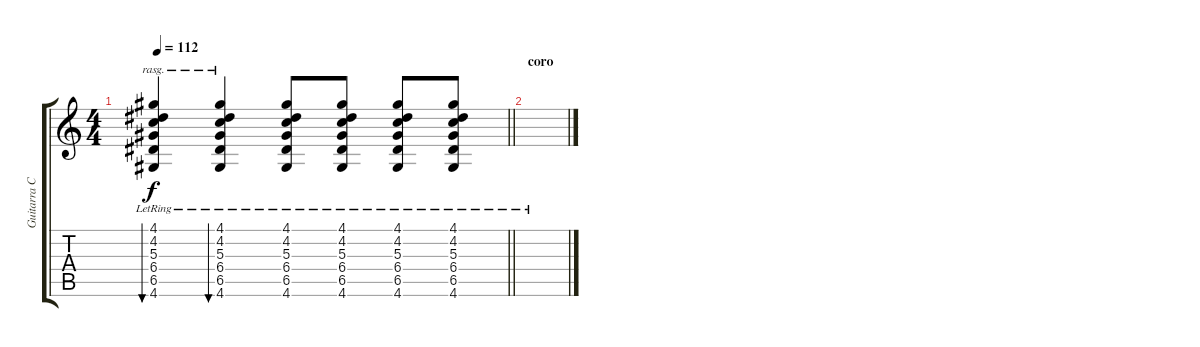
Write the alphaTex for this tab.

\track ("Guitarra Clean" "Guitarra C") {instrument electricguitarclean}
\staff {score tabs}
\tuning (E4 B3 G3 D3 A2 E2) {hide}
\ts (4 4)
\tempo 112
\clef g2
\barLineRight lightlight
\ks c
(4.1{lr} 4.2{lr} 5.3{lr} 6.4{lr} 6.5{lr} 4.6{lr}).4{bu 120 rasg ii dy f} (4.1{lr} 4.2{lr} 5.3{lr} 6.4{lr} 6.5{lr} 4.6{lr}).4{bu 120 rasg ii} (4.1{lr} 4.2{lr} 5.3{lr} 6.4{lr} 6.5{lr} 4.6{lr}).8 (4.1{lr} 4.2{lr} 5.3{lr} 6.4{lr} 6.5{lr} 4.6{lr}).8 (4.1{lr} 4.2{lr} 5.3{lr} 6.4{lr} 6.5{lr} 4.6{lr}).8 (4.1{lr} 4.2{lr} 5.3{lr} 6.4{lr} 6.5{lr} 4.6{lr}).8 |
\section ("" "coro")
